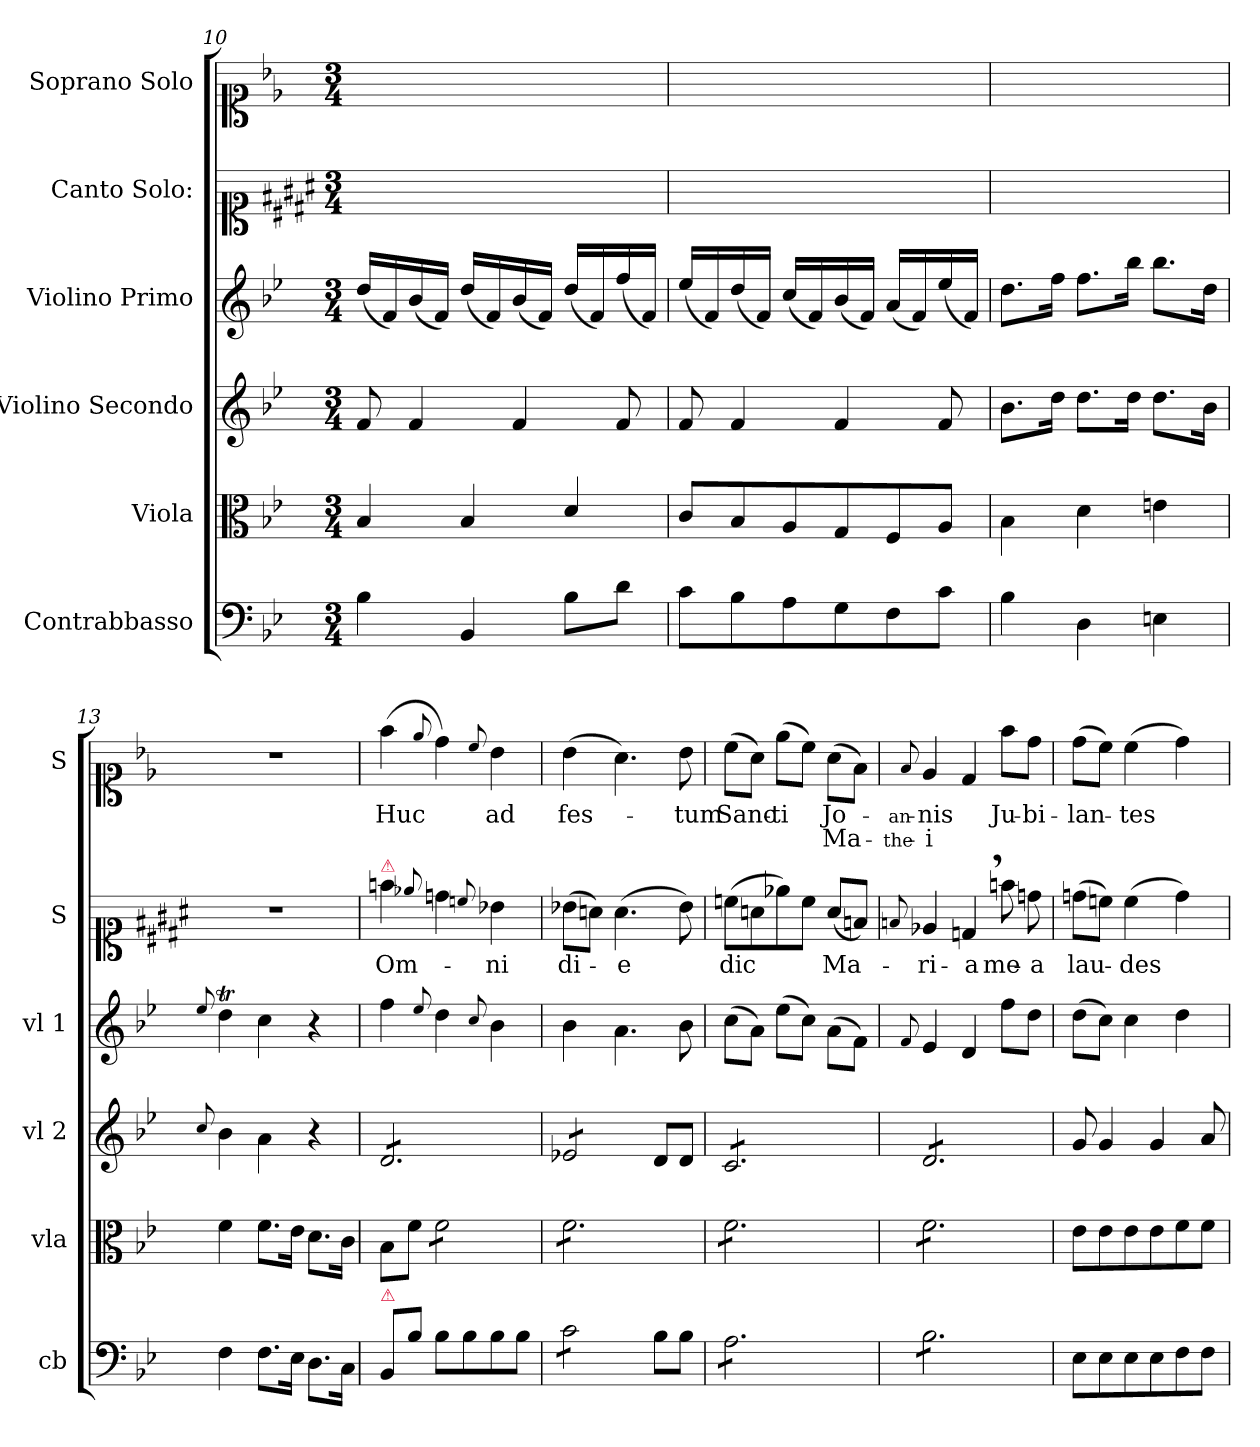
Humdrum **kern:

**kern	**dynam	**kern	**dynam	**kern	**dynam	**kern	**dynam	**kern	**text	**kern	**text	**text
*part6	*part6	*part5	*part5	*part4	*part4	*part3	*part3	*part2	*part2	*part1	*part1	*part1
*staff6	*staff6	*staff5	*staff5	*staff4	*staff4	*staff3	*staff3	*staff2	*staff2	*staff1	*staff1	*staff1
*I"Contrabbasso	*	*I"Viola	*	*I"Violino Secondo	*	*I"Violino Primo	*	*I"Canto Solo:	*	*I"Soprano Solo	*	*
*I'cb	*	*I'vla	*	*I'vl 2	*	*I'vl 1	*	*I'S	*	*I'S	*	*
*clefF4	*	*clefC3	*	*clefG2	*	*clefG2	*	*clefC1	*	*clefC1	*	*
*k[b-e-]	*	*k[b-e-]	*	*k[b-e-]	*	*k[b-e-]	*	*k[f#c#g#d#a#]	*	*k[b-e-]	*	*
*M3/4	*	*M3/4	*	*M3/4	*	*M3/4	*	*M3/4	*	*M3/4	*	*
=10	=10	=10	=10	=10	=10	=10	=10	=10	=10	=10	=10	=10
!	!LO:DY:rj	!	!	!	!	!	!LO:DY:b	!	!	!	!	!
*^	*	*	*	*	*	*	*	*	*	*	*	*
4B-\	2ryy	p&colon;	4B-/	p&colon;	8f/	.	(16dd/LL	p&colon;	2.ryy	.	2.ryy	.	.
.	.	.	.	.	.	.	16f/)	.	.	.	.	.	.
.	.	.	.	.	4f/	.	(16b-/	.	.	.	.	.	.
.	.	.	.	.	.	.	16f/JJ)	.	.	.	.	.	.
4BB-/	.	.	4B-/	.	.	.	(16dd/LL	.	.	.	.	.	.
.	.	.	.	.	.	.	16f/)	.	.	.	.	.	.
.	.	.	.	.	4f/	.	(16b-/	.	.	.	.	.	.
.	.	.	.	.	.	.	16f/JJ)	.	.	.	.	.	.
8B-\L	8.ryy	.	4d/	f&colon;	.	.	(16dd/LL	.	.	.	.	.	.
.	.	.	.	.	.	.	16f/)	.	.	.	.	.	.
!	!	!	!	!	!	!	!	!LO:DY:b	!	!	!	!	!
8d\J	.	.	.	.	8f/	.	(16ff/	f&colon;	.	.	.	.	.
.	16ryy	f&colon;	.	.	.	.	16f/JJ)	.	.	.	.	.	.
*v	*v	*	*	*	*	*	*	*	*	*	*	*	*
=11	=11	=11	=11	=11	=11	=11	=11	=11	=11	=11	=11	=11
8c\L	.	8c/L	.	8f/	.	(16ee-/LL	.	2.ryy	.	2.ryy	.	.
.	.	.	.	.	.	16f/)	.	.	.	.	.	.
8B-\	.	8B-/	.	4f/	.	(16dd/	.	.	.	.	.	.
.	.	.	.	.	.	16f/JJ)	.	.	.	.	.	.
8A\	.	8A/	.	.	.	(16cc/LL	.	.	.	.	.	.
.	.	.	.	.	.	16f/)	.	.	.	.	.	.
8G\	.	8G/	.	4f/	.	(16b-/	.	.	.	.	.	.
.	.	.	.	.	.	16f/JJ)	.	.	.	.	.	.
8F\	.	8F/	.	.	.	(16a/LL	.	.	.	.	.	.
.	.	.	.	.	.	16f/)	.	.	.	.	.	.
8c\J	.	8A/J	.	8f/	.	(16ee-/	.	.	.	.	.	.
.	.	.	.	.	.	16f/JJ)	.	.	.	.	.	.
=12	=12	=12	=12	=12	=12	=12	=12	=12	=12	=12	=12	=12
4B-\	p&colon;	4B-\	p&colon;	8.b-\L	.	8.dd\L	.	2.ryy	.	2.ryy	.	.
.	.	.	.	16dd\Jk	.	16ff\Jk	.	.	.	.	.	.
4D\	.	4d\	.	8.dd\L	.	8.ff\L	.	.	.	.	.	.
.	.	.	.	16dd\Jk	.	16bb-\Jk	.	.	.	.	.	.
4En\	.	4en\	.	8.dd\L	.	8.bb-\L	.	.	.	.	.	.
.	.	.	.	16b-\Jk	.	16dd\Jk	.	.	.	.	.	.
=13	=13	=13	=13	=13	=13	=13	=13	=13	=13	=13	=13	=13
.	.	.	.	8qqcc/	.	8qqee-/	.	.	.	.	.	.
4F\	f&colon;	4f\	f&colon;	4b-\	.	4ddt\	.	2.r	.	2.r	.	.
8.F\L	.	8.f\L	.	4a\	.	4cc\	.	.	.	.	.	.
16E-\Jk	.	16e-\Jk	.	.	.	.	.	.	.	.	.	.
8.D\L	.	8.d\L	.	4r	.	4r	.	.	.	.	.	.
16C\Jk	.	16c\Jk	.	.	.	.	.	.	.	.	.	.
=14	=14	=14	=14	=14	=14	=14	=14	=14	=14	=14	=14	=14
!	!	!	!	!	!	!	!	!LO:TX:a:color=crimson:t=⚠	!	!	!	!
!LO:TX:a:color=crimson:t=⚠	!	!	!	!	!	!	!	!	!	!	!	!
!	!LO:DY:rj	!	!	!	!LO:DY:rj	!	!LO:DY:b:rj	!	!	!	!	!
*	*	*	*	*tremolo	*	*	*	*	*	*	*	*
8BB-/L	p&colon;	8B-\L	pianiſ	8d/L	p&colon;	4ff\	p&colon;	4ff\	Om-	(4ff\	Huc	.
8B-\J	.	8f\J	.	8d/	.	.	.	.	.	.	.	.
.	.	.	.	.	.	8qqee-/	.	8qqee-/	.	8qqee-/	.	.
*	*	*tremolo	*	*	*	*	*	*	*	*	*	*
8B-\L	.	8f\L	.	8d/	.	4dd\	.	4dd\	.	4dd\)	.	.
8B-\	.	8f\	.	8d/	.	.	.	.	.	.	.	.
.	.	.	.	.	.	8qqcc/	.	8qqcc/	.	8qqcc/	.	.
8B-\	.	8f\	.	8d/	.	4b-\	.	4b-\	-ni	4b-\	ad	.
8B-\J	.	8f\J	.	8d/J	.	.	.	.	.	.	.	.
=15	=15	=15	=15	=15	=15	=15	=15	=15	=15	=15	=15	=15
*tremolo	*	*	*	*	*	*	*	*	*	*	*	*
8c\L	.	8f\L	.	8e-X/L	.	4b-\	.	(8b-\L	di-	(4b-\	fes-	.
8c\	.	8f\	.	8e-X/	.	.	.	8a\J)	.	.	.	.
8c\	.	8f\	.	8e-X/	.	4.a\	.	(4.a\	-e	4.a\)	.	.
8c\J	.	8f\	.	8e-X/J	.	.	.	.	.	.	.	.
*	*	*	*	*Xtremolo	*	*	*	*	*	*	*	*
*Xtremolo	*	*	*	*	*	*	*	*	*	*	*	*
8B-\L	.	8f\	.	8d/L	.	.	.	.	.	.	.	.
8B-\J	.	8f\J	.	8d/J	.	8b-\	.	8b-\)	.	8b-\	-tum	.
=16	=16	=16	=16	=16	=16	=16	=16	=16	=16	=16	=16	=16
*tremolo	*	*	*	*	*	*	*	*	*	*	*	*
*	*	*	*	*tremolo	*	*	*	*	*	*	*	*
8A\L	.	8f\L	.	8c/L	.	(8cc\L	.	(8cc\L	dic	(8cc\L	Sanc-	.
8A\	.	8f\	.	8c/	.	8a\J)	.	8a\	.	8a\J)	.	.
8A\	.	8f\	.	8c/	.	(8ee-\L	.	8ee-\)	.	(8ee-\L	-ti	.
8A\	.	8f\	.	8c/	.	8cc\J)	.	8cc\J	.	8cc\J)	.	.
8A\	.	8f\	.	8c/	.	(8a\L	.	(8a/L	Ma-	(8a\L	Jo-	Ma-
8A\J	.	8f\J	.	8c/J	.	8f\J)	.	8f/J)	.	8f\J)	.	.
=17	=17	=17	=17	=17	=17	=17	=17	=17	=17	=17	=17	=17
.	.	.	.	.	.	8qqf/	.	8qqf/	.	8qqf/	-an-	-the-
8B-\L	.	8f\L	.	8d/L	.	4e-/	.	4e-/	-ri-	4e-/	-nis	-i
8B-\	.	8f\	.	8d/	.	.	.	.	.	.	.	.
8B-\	.	8f\	.	8d/	.	4d/	.	4d,/	-a	4d/	.	.
8B-\	.	8f\	.	8d/	.	.	.	.	.	.	.	.
8B-\	.	8f\	.	8d/	.	8ff\L	.	8ff\	me-	8ff\L	Ju-	.
8B-\J	.	8f\J	.	8d/J	.	8dd\J	.	8dd\	-a	8dd\J	-bi-	.
*	*	*	*	*Xtremolo	*	*	*	*	*	*	*	*
*	*	*Xtremolo	*	*	*	*	*	*	*	*	*	*
*Xtremolo	*	*	*	*	*	*	*	*	*	*	*	*
=18	=18	=18	=18	=18	=18	=18	=18	=18	=18	=18	=18	=18
8E-\L	.	8e-\L	.	8g/	.	(8dd\L	.	(8dd\L	lau-	(8dd\L	-lan-	.
8E-\	.	8e-\	.	4g/	.	8cc\J)	.	8cc\J)	.	8cc\J)	.	.
8E-\	.	8e-\	.	.	.	4cc\	.	(4cc\	-des	(4cc\	-tes	.
8E-\	.	8e-\	.	4g/	.	.	.	.	.	.	.	.
8F\	.	8f\	.	.	.	4dd\	.	4dd\)	.	4dd\)	.	.
8F\J	.	8f\J	.	8a/	.	.	.	.	.	.	.	.
=	=	=	=	=	=	=	=	=	=	=	=	=
*-	*-	*-	*-	*-	*-	*-	*-	*-	*-	*-	*-	*-
